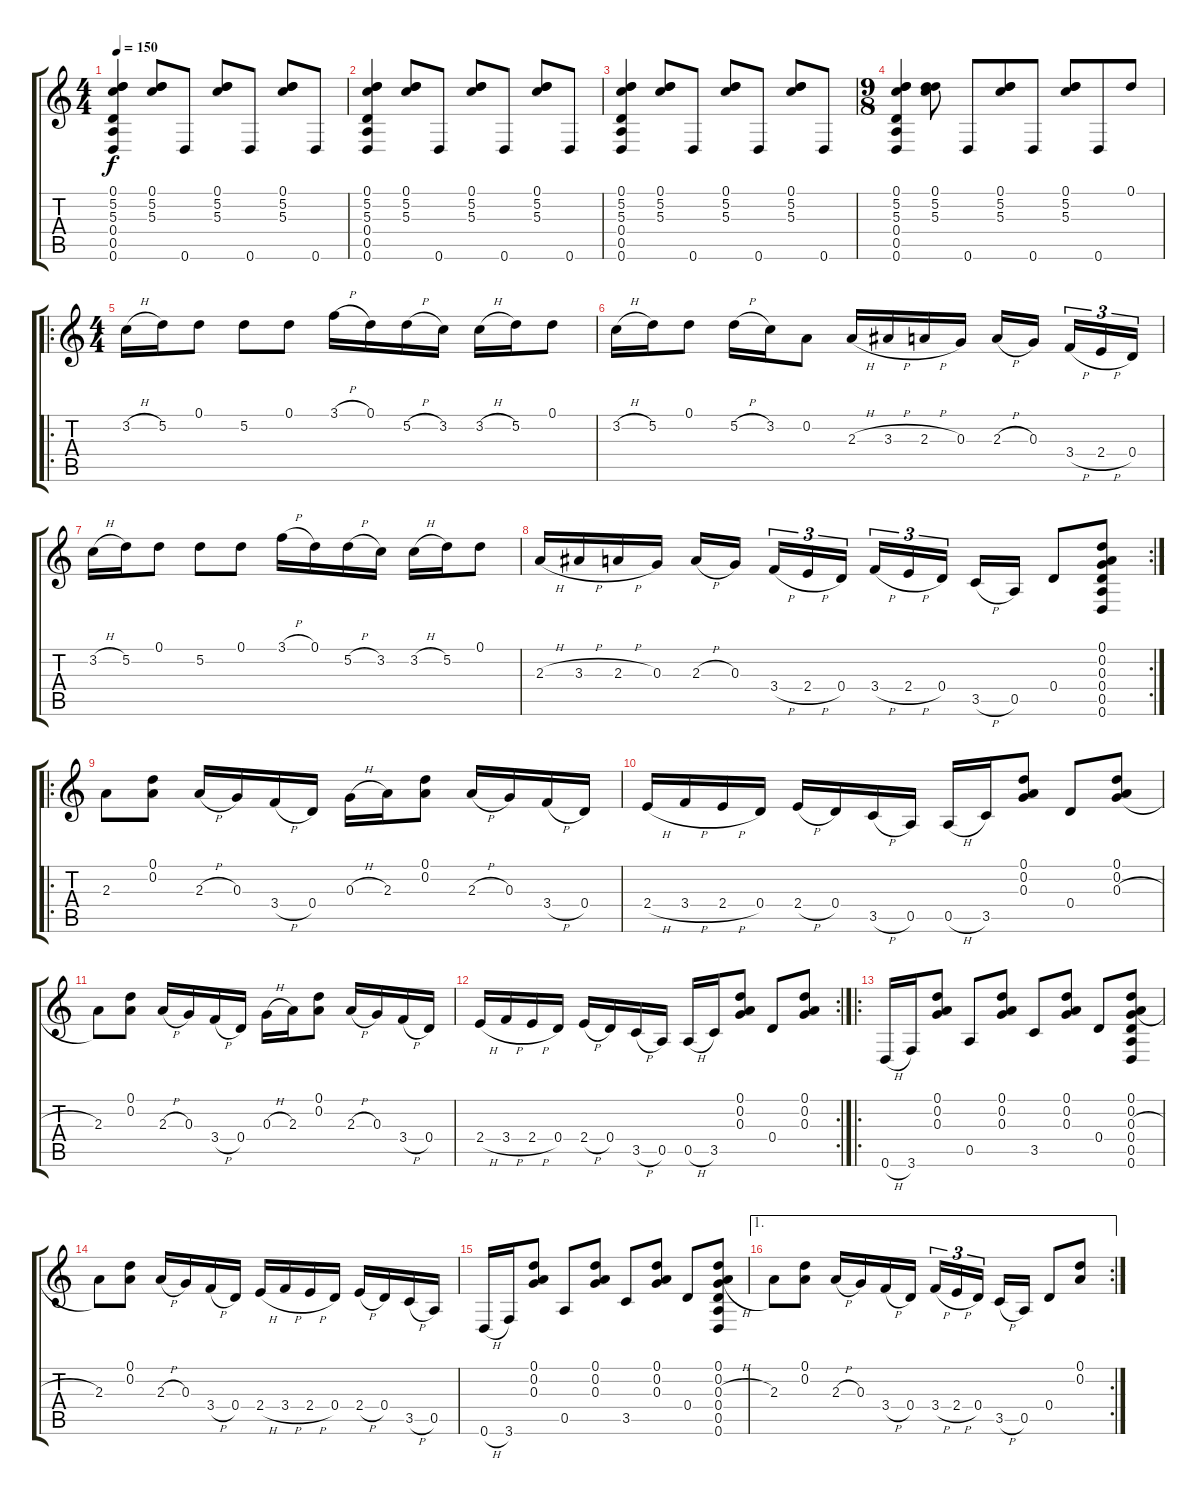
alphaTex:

\track "" {instrument acousticguitarsteel}
\staff {score tabs}
\tuning (D4 A3 G3 D3 A2 D2) {hide}
\ts (4 4)
\tempo 150
\clef g2
\ks c
(0.1 5.2 5.3 0.4 0.5 0.6).4{dy f instrument acousticguitarsteel} (0.1 5.2 5.3).8 0.6.8 (0.1 5.2 5.3).8 0.6.8 (0.1 5.2 5.3).8 0.6.8 |
(0.1 5.2 5.3 0.4 0.5 0.6).4 (0.1 5.2 5.3).8 0.6.8 (0.1 5.2 5.3).8 0.6.8 (0.1 5.2 5.3).8 0.6.8 |
(0.1 5.2 5.3 0.4 0.5 0.6).4 (0.1 5.2 5.3).8 0.6.8 (0.1 5.2 5.3).8 0.6.8 (0.1 5.2 5.3).8 0.6.8 |
\ts (9 8)
(0.1 5.2 5.3 0.4 0.5 0.6).4 (0.1 5.2 5.3).8 0.6.8 (0.1 5.2 5.3).8 0.6.8 (0.1 5.2 5.3).8 0.6.8 0.1.8 |
\ro
\ts (4 4)
3.2{h}.16 5.2.16 0.1.8 5.2.8 0.1.8 3.1{h}.16 0.1.16 5.2{h}.16 3.2.16 3.2{h}.16 5.2.16 0.1.8 |
3.2{h}.16 5.2.16 0.1.8 5.2{h}.16 3.2.16 0.2.8 2.3{h}.16 3.3{h}.16 2.3{h}.16 0.3.16 2.3{h}.16 0.3.16 3.4{h}.16{tu (3 2)} 2.4{h}.16{tu (3 2)} 0.4.16{tu (3 2)} |
3.2{h}.16 5.2.16 0.1.8 5.2.8 0.1.8 3.1{h}.16 0.1.16 5.2{h}.16 3.2.16 3.2{h}.16 5.2.16 0.1.8 |
\rc 2
2.3{h}.16 3.3{h}.16 2.3{h}.16 0.3.16 2.3{h}.16 0.3.16 3.4{h}.16{tu (3 2)} 2.4{h}.16{tu (3 2)} 0.4.16{tu (3 2)} 3.4{h}.16{tu (3 2)} 2.4{h}.16{tu (3 2)} 0.4.16{tu (3 2)} 3.5{h}.16 0.5.16 0.4.8 (0.1 0.2 0.3 0.4 0.5 0.6).8 |
\ro
2.3.8 (0.1 0.2).8 2.3{h}.16 0.3.16 3.4{h}.16 0.4.16 0.3{h}.16 2.3.16 (0.1 0.2).8 2.3{h}.16 0.3.16 3.4{h}.16 0.4.16 |
2.4{h}.16 3.4{h}.16 2.4{h}.16 0.4.16 2.4{h}.16 0.4.16 3.5{h}.16 0.5.16 0.5{h}.16 3.5.16 (0.1 0.2 0.3).8 0.4.8 (0.1 0.2 0.3{h}).8 |
2.3.8 (0.1 0.2).8 2.3{h}.16 0.3.16 3.4{h}.16 0.4.16 0.3{h}.16 2.3.16 (0.1 0.2).8 2.3{h}.16 0.3.16 3.4{h}.16 0.4.16 |
\rc 2
2.4{h}.16 3.4{h}.16 2.4{h}.16 0.4.16 2.4{h}.16 0.4.16 3.5{h}.16 0.5.16 0.5{h}.16 3.5.16 (0.1 0.2 0.3).8 0.4.8 (0.1 0.2 0.3).8 |
\ro
0.6{h}.16 3.6.16 (0.1 0.2 0.3).8 0.5.8 (0.1 0.2 0.3).8 3.5.8 (0.1 0.2 0.3).8 0.4.8 (0.1 0.2 0.3{h} 0.4 0.5 0.6).8 |
2.3.8 (0.1 0.2).8 2.3{h}.16 0.3.16 3.4{h}.16 0.4.16 2.4{h}.16 3.4{h}.16 2.4{h}.16 0.4.16 2.4{h}.16 0.4.16 3.5{h}.16 0.5.16 |
0.6{h}.16 3.6.16 (0.1 0.2 0.3).8 0.5.8 (0.1 0.2 0.3).8 3.5.8 (0.1 0.2 0.3).8 0.4.8 (0.1 0.2 0.3{h} 0.4 0.5 0.6).8 |
\ae 1
\rc 2
2.3.8 (0.1 0.2).8 2.3{h}.16 0.3.16 3.4{h}.16 0.4.16 3.4{h}.16{tu (3 2)} 2.4{h}.16{tu (3 2)} 0.4.16{tu (3 2)} 3.5{h}.16 0.5.16 0.4.8 (0.1 0.2).8
